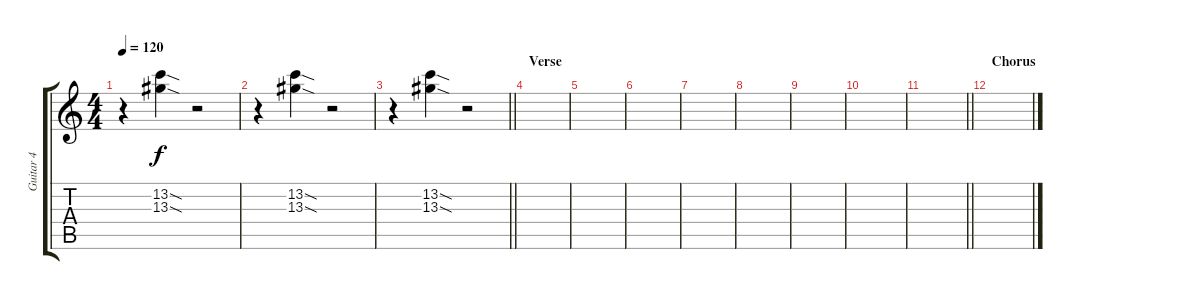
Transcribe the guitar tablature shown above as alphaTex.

\track ("Guitar 4" "Guitar 4") {instrument distortionguitar}
\staff {score tabs}
\tuning (E4 B3 G3 D3 A2 E2) {hide}
\ts (4 4)
\tempo 120
\clef g2
\ks c
r.4{dy f} (13.2{sod} 13.3{sod}).4 r.2 |
r.4 (13.2{sod} 13.3{sod}).4 r.2 |
\barLineRight lightlight
r.4 (13.2{sod} 13.3{sod}).4 r.2 |
\section ("" "Verse")
|
|
|
|
|
|
|
\barLineRight lightlight
|
\section ("" "Chorus")
